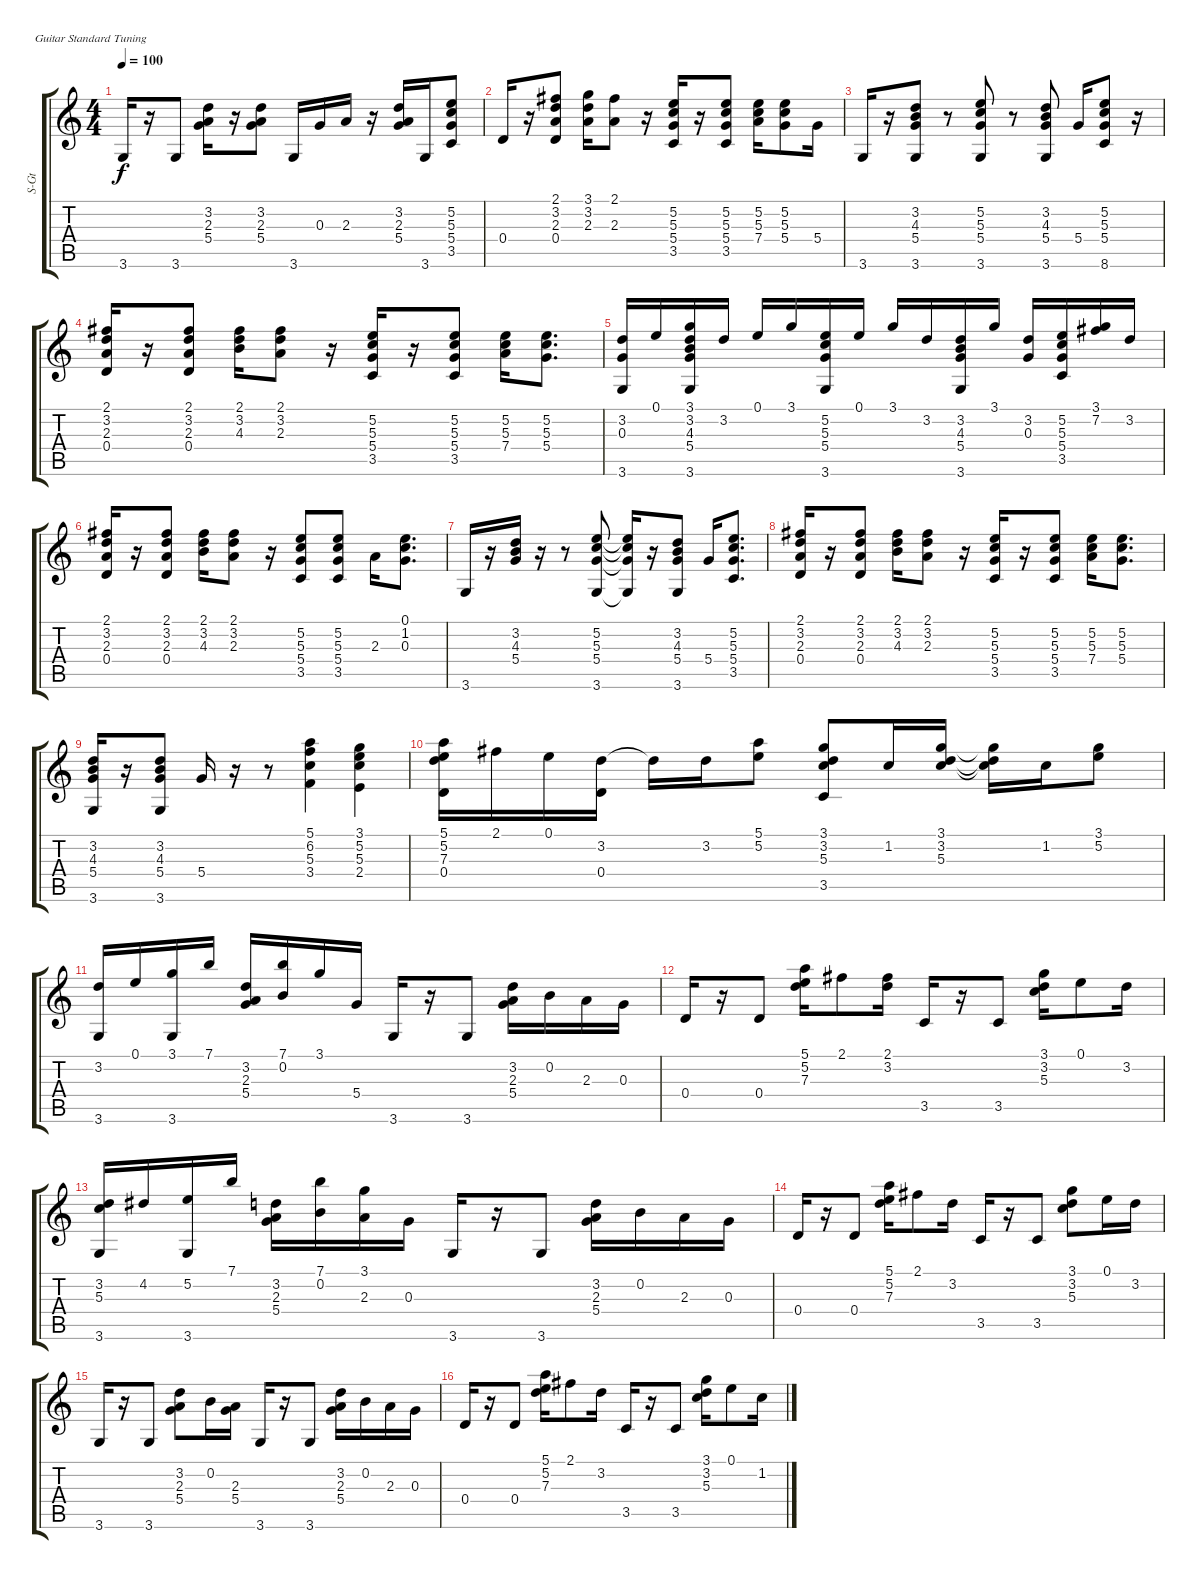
\bracketExtendMode groupsimilarinstruments
\otherSystemsTrackNameOrientation horizontal
\track ("Piano" "S-Gt") {instrument acousticgrandpiano}
\staff {score tabs}
\tuning (E4 B3 G3 D3 A2 E2)
\displaytranspose 12
\ts (4 4)
\tempo 100
\clef g2
\ks c
3.6.16{dy f beam Up} r.16{beam Up} 3.6.8{beam Up} (3.2 2.3 5.4).16{beam Down} r.16{beam Down} (3.2 2.3 5.4).8{beam Down} 3.6.16{beam Up} 0.3.16{beam Up} 2.3.16{beam Up} r.16{beam Up} (3.2 2.3 5.4).16{beam Up} 3.6.16{beam Up} (5.2 5.3 5.4 3.5).8{beam Up} |
0.4.16{beam Up} r.16{beam Up} (2.1{acc #} 3.2 2.3 0.4).8{beam Up} (3.1 3.2 2.3).16{beam Down} (2.1{acc #} 2.3).8{beam Down} r.16{beam Down} (5.2 5.3 5.4 3.5).16{beam Up} r.16{beam Up} (5.2 5.3 5.4 3.5).8{beam Up} (5.2 5.3 7.4).16{beam Down} (5.2 5.3 5.4).8{beam Down} 5.4.16{beam Down} |
3.6.16{beam Up} r.16{beam Up} (3.2 4.3 5.4 3.6).8{beam Up} r.8{beam Up} (5.2 5.3 5.4 3.6).8{beam Up} r.8{beam Up} (3.2 4.3 5.4 3.6).8{beam Up} 5.4.16{beam Up} (5.2 5.3 5.4 8.6).8{beam Up} r.16{beam Up} |
(2.1{acc #} 3.2 2.3 0.4).16{beam Up} r.16{beam Up} (2.1{acc #} 3.2 2.3 0.4).8{beam Up} (2.1{acc #} 3.2 4.3).16{beam Down} (2.1{acc #} 3.2 2.3).8{beam Down} r.16{beam Down} (5.2 5.3 5.4 3.5).16{beam Up} r.16{beam Up} (5.2 5.3 5.4 3.5).8{beam Up} (5.2 5.3 7.4).16{beam Down} (5.2 5.3 5.4).8{d beam Down} |
(3.2 0.3 3.6).16{beam Up} 0.1.16{beam Up} (3.1 3.2 4.3 5.4 3.6).16{beam Up} 3.2.16{beam Up} 0.1.16{beam Up} 3.1.16{beam Up} (5.2 5.3 5.4 3.6).16{beam Up} 0.1.16{beam Up} 3.1.16{beam Up} 3.2.16{beam Up} (3.2 4.3 5.4 3.6).16{beam Up} 3.1.16{beam Up} (3.2 0.3).16{beam Up} (5.2 5.3 5.4 3.5).16{beam Up} (3.1 7.2{acc #}).16{beam Up} 3.2.16{beam Up} |
(2.1{acc #} 3.2 2.3 0.4).16{beam Up} r.16{beam Up} (2.1{acc #} 3.2 2.3 0.4).8{beam Up} (2.1{acc #} 3.2 4.3).16{beam Down} (2.1{acc #} 3.2 2.3).8{beam Down} r.16{beam Down} (5.2 5.3 5.4 3.5).8{beam Up} (5.2 5.3 5.4 3.5).8{beam Up} 2.3.16{beam Down} (0.1 1.2 0.3).8{d beam Down} |
3.6.16{beam Up} r.16{beam Up} (3.2 4.3 5.4).16{beam Up} r.16{beam Up} r.8{beam Up} (5.2 5.3 5.4 3.6).8{beam Up} (5.2{t} 5.3{t} 5.4{t} 3.6{t}).16{beam Up} r.16{beam Up} (3.2 4.3 5.4 3.6).8{beam Up} 5.4.16{beam Up} (5.2 5.3 5.4 3.5).8{d beam Up} |
(2.1{acc #} 3.2 2.3 0.4).16{beam Up} r.16{beam Up} (2.1{acc #} 3.2 2.3 0.4).8{beam Up} (2.1{acc #} 3.2 4.3).16{beam Down} (2.1{acc #} 3.2 2.3).8{beam Down} r.16{beam Down} (5.2 5.3 5.4 3.5).16{beam Up} r.16{beam Up} (5.2 5.3 5.4 3.5).8{beam Up} (5.2 5.3 7.4).16{beam Down} (5.2 5.3 5.4).8{d beam Down} |
(3.2 4.3 5.4 3.6).16{beam Up} r.16{beam Up} (3.2 4.3 5.4 3.6).8{beam Up} 5.4.16{beam Up} r.16{beam Up} r.8{beam Up} (5.1 6.2 5.3 3.4).4{beam Down} (3.1 5.2 5.3 2.4).4{beam Down} |
(5.1 5.2 7.3 0.4).16{beam Down} 2.1{acc #}.16{beam Down} 0.1.16{beam Down} (3.2 0.4).16{beam Down} 3.2{t}.16{beam Down} 3.2.16{beam Down} (5.1 5.2).8{beam Down} (3.1 3.2 5.3 3.5).8{beam Up} 1.2.16{beam Up} (3.1 3.2 5.3).16{beam Up} (3.1{t} 3.2{t} 5.3{t}).16{beam Down} 1.2.16{beam Down} (3.1 5.2).8{beam Down} |
(3.2 3.6).16{beam Up} 0.1.16{beam Up} (3.1 3.6).16{beam Up} 7.1.16{beam Up} (3.2 2.3 5.4).16{beam Up} (7.1 0.2).16{beam Up} 3.1.16{beam Up} 5.4.16{beam Up} 3.6.16{beam Up} r.16{beam Up} 3.6.8{beam Up} (3.2 2.3 5.4).16{beam Down} 0.2.16{beam Down} 2.3.16{beam Down} 0.3.16{beam Down} |
0.4.16{beam Up} r.16{beam Up} 0.4.8{beam Up} (5.1 5.2 7.3).16{beam Down} 2.1{acc #}.8{beam Down} (2.1{acc #} 3.2).16{beam Down} 3.5.16{beam Up} r.16{beam Up} 3.5.8{beam Up} (3.1 3.2 5.3).16{beam Down} 0.1.8{beam Down} 3.2.16{beam Down} |
(3.2 5.3 3.6).16{beam Up} 4.2{acc #}.16{beam Up} (5.2 3.6).16{beam Up} 7.1.16{beam Up} (3.2 2.3 5.4).16{beam Down} (7.1 0.2).16{beam Down} (3.1 2.3).16{beam Down} 0.3.16{beam Down} 3.6.16{beam Up} r.16{beam Up} 3.6.8{beam Up} (3.2 2.3 5.4).16{beam Down} 0.2.16{beam Down} 2.3.16{beam Down} 0.3.16{beam Down} |
0.4.16{beam Up} r.16{beam Up} 0.4.8{beam Up} (5.1 5.2 7.3).16{beam Down} 2.1{acc #}.8{beam Down} 3.2.16{beam Down} 3.5.16{beam Up} r.16{beam Up} 3.5.8{beam Up} (3.1 3.2 5.3).8{beam Down} 0.1.16{beam Down} 3.2.16{beam Down} |
3.6.16{beam Up} r.16{beam Up} 3.6.8{beam Up} (3.2 2.3 5.4).8{beam Down} 0.2.16{beam Down} (2.3 5.4).16{beam Down} 3.6.16{beam Up} r.16{beam Up} 3.6.8{beam Up} (3.2 2.3 5.4).16{beam Down} 0.2.16{beam Down} 2.3.16{beam Down} 0.3.16{beam Down} |
0.4.16{beam Up} r.16{beam Up} 0.4.8{beam Up} (5.1 5.2 7.3).16{beam Down} 2.1{acc #}.8{beam Down} 3.2.16{beam Down} 3.5.16{beam Up} r.16{beam Up} 3.5.8{beam Up} (3.1 3.2 5.3).16{beam Down} 0.1.8{beam Down} 1.2.16{beam Down}
